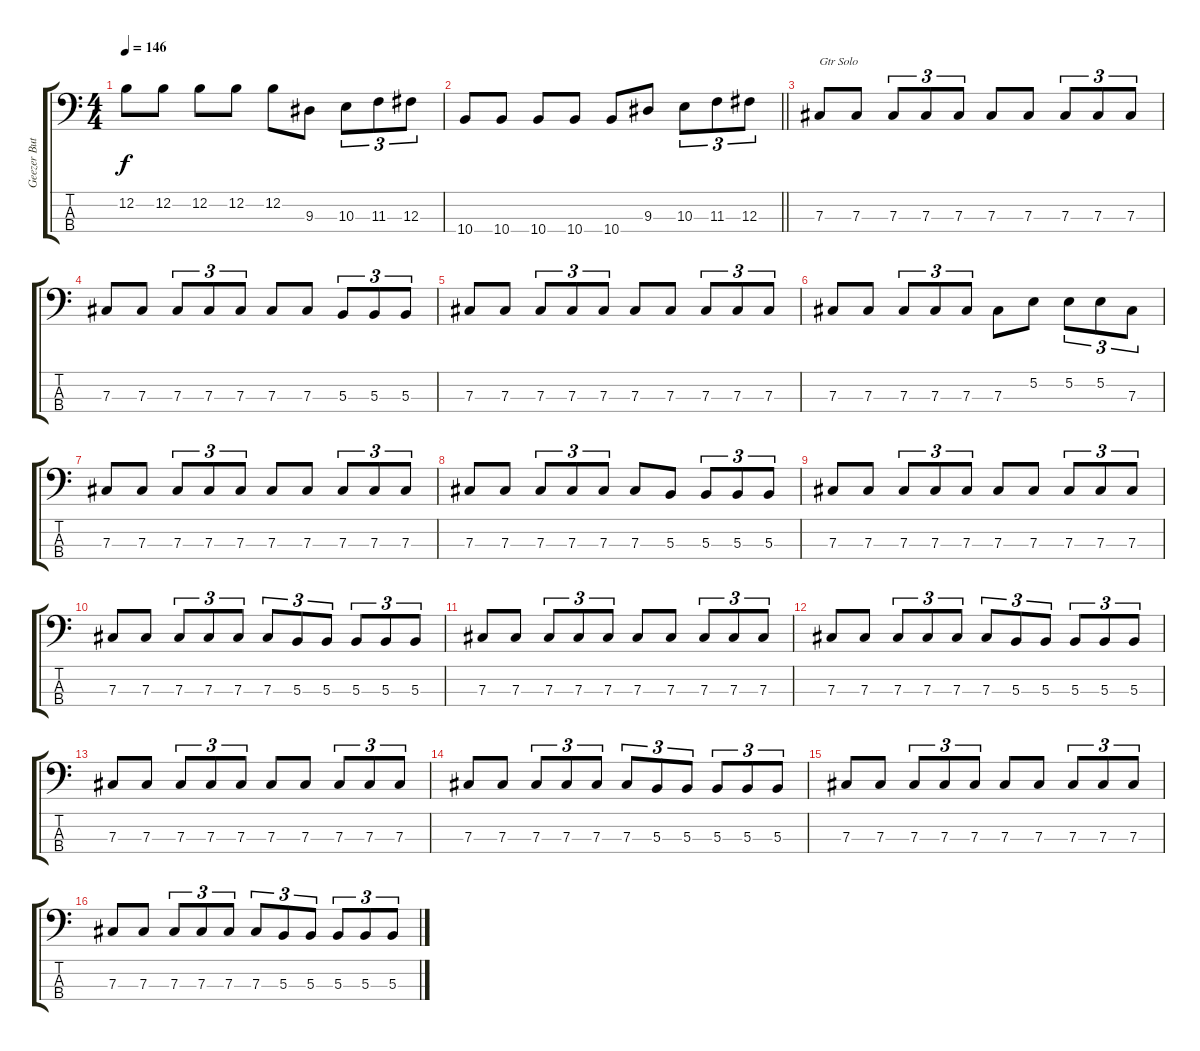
\track ("Geezer Butler" "Geezer But") {instrument electricbasspick}
\staff {score tabs}
\tuning (E2 B1 Gb1 Db1) {hide}
\ts (4 4)
\tempo 146
\clef f4
\ks c
12.2.8{dy f} 12.2.8 12.2.8 12.2.8 12.2.8 9.3.8 10.3.8{tu (3 2)} 11.3.8{tu (3 2)} 12.3.8{tu (3 2)} |
\barLineRight lightlight
10.4.8 10.4.8 10.4.8 10.4.8 10.4.8 9.3.8 10.3.8{tu (3 2)} 11.3.8{tu (3 2)} 12.3.8{tu (3 2)} |
7.3.8{txt "Gtr Solo"} 7.3.8 7.3.8{tu (3 2)} 7.3.8{tu (3 2)} 7.3.8{tu (3 2)} 7.3.8 7.3.8 7.3.8{tu (3 2)} 7.3.8{tu (3 2)} 7.3.8{tu (3 2)} |
7.3.8 7.3.8 7.3.8{tu (3 2)} 7.3.8{tu (3 2)} 7.3.8{tu (3 2)} 7.3.8 7.3.8 5.3.8{tu (3 2)} 5.3.8{tu (3 2)} 5.3.8{tu (3 2)} |
7.3.8 7.3.8 7.3.8{tu (3 2)} 7.3.8{tu (3 2)} 7.3.8{tu (3 2)} 7.3.8 7.3.8 7.3.8{tu (3 2)} 7.3.8{tu (3 2)} 7.3.8{tu (3 2)} |
7.3.8 7.3.8 7.3.8{tu (3 2)} 7.3.8{tu (3 2)} 7.3.8{tu (3 2)} 7.3.8 5.2.8 5.2.8{tu (3 2)} 5.2.8{tu (3 2)} 7.3.8{tu (3 2)} |
7.3.8 7.3.8 7.3.8{tu (3 2)} 7.3.8{tu (3 2)} 7.3.8{tu (3 2)} 7.3.8 7.3.8 7.3.8{tu (3 2)} 7.3.8{tu (3 2)} 7.3.8{tu (3 2)} |
7.3.8 7.3.8 7.3.8{tu (3 2)} 7.3.8{tu (3 2)} 7.3.8{tu (3 2)} 7.3.8 5.3.8 5.3.8{tu (3 2)} 5.3.8{tu (3 2)} 5.3.8{tu (3 2)} |
7.3.8 7.3.8 7.3.8{tu (3 2)} 7.3.8{tu (3 2)} 7.3.8{tu (3 2)} 7.3.8 7.3.8 7.3.8{tu (3 2)} 7.3.8{tu (3 2)} 7.3.8{tu (3 2)} |
7.3.8 7.3.8 7.3.8{tu (3 2)} 7.3.8{tu (3 2)} 7.3.8{tu (3 2)} 7.3.8{tu (3 2)} 5.3.8{tu (3 2)} 5.3.8{tu (3 2)} 5.3.8{tu (3 2)} 5.3.8{tu (3 2)} 5.3.8{tu (3 2)} |
7.3.8 7.3.8 7.3.8{tu (3 2)} 7.3.8{tu (3 2)} 7.3.8{tu (3 2)} 7.3.8 7.3.8 7.3.8{tu (3 2)} 7.3.8{tu (3 2)} 7.3.8{tu (3 2)} |
7.3.8 7.3.8 7.3.8{tu (3 2)} 7.3.8{tu (3 2)} 7.3.8{tu (3 2)} 7.3.8{tu (3 2)} 5.3.8{tu (3 2)} 5.3.8{tu (3 2)} 5.3.8{tu (3 2)} 5.3.8{tu (3 2)} 5.3.8{tu (3 2)} |
7.3.8 7.3.8 7.3.8{tu (3 2)} 7.3.8{tu (3 2)} 7.3.8{tu (3 2)} 7.3.8 7.3.8 7.3.8{tu (3 2)} 7.3.8{tu (3 2)} 7.3.8{tu (3 2)} |
7.3.8 7.3.8 7.3.8{tu (3 2)} 7.3.8{tu (3 2)} 7.3.8{tu (3 2)} 7.3.8{tu (3 2)} 5.3.8{tu (3 2)} 5.3.8{tu (3 2)} 5.3.8{tu (3 2)} 5.3.8{tu (3 2)} 5.3.8{tu (3 2)} |
7.3.8 7.3.8 7.3.8{tu (3 2)} 7.3.8{tu (3 2)} 7.3.8{tu (3 2)} 7.3.8 7.3.8 7.3.8{tu (3 2)} 7.3.8{tu (3 2)} 7.3.8{tu (3 2)} |
7.3.8 7.3.8 7.3.8{tu (3 2)} 7.3.8{tu (3 2)} 7.3.8{tu (3 2)} 7.3.8{tu (3 2)} 5.3.8{tu (3 2)} 5.3.8{tu (3 2)} 5.3.8{tu (3 2)} 5.3.8{tu (3 2)} 5.3.8{tu (3 2)}
